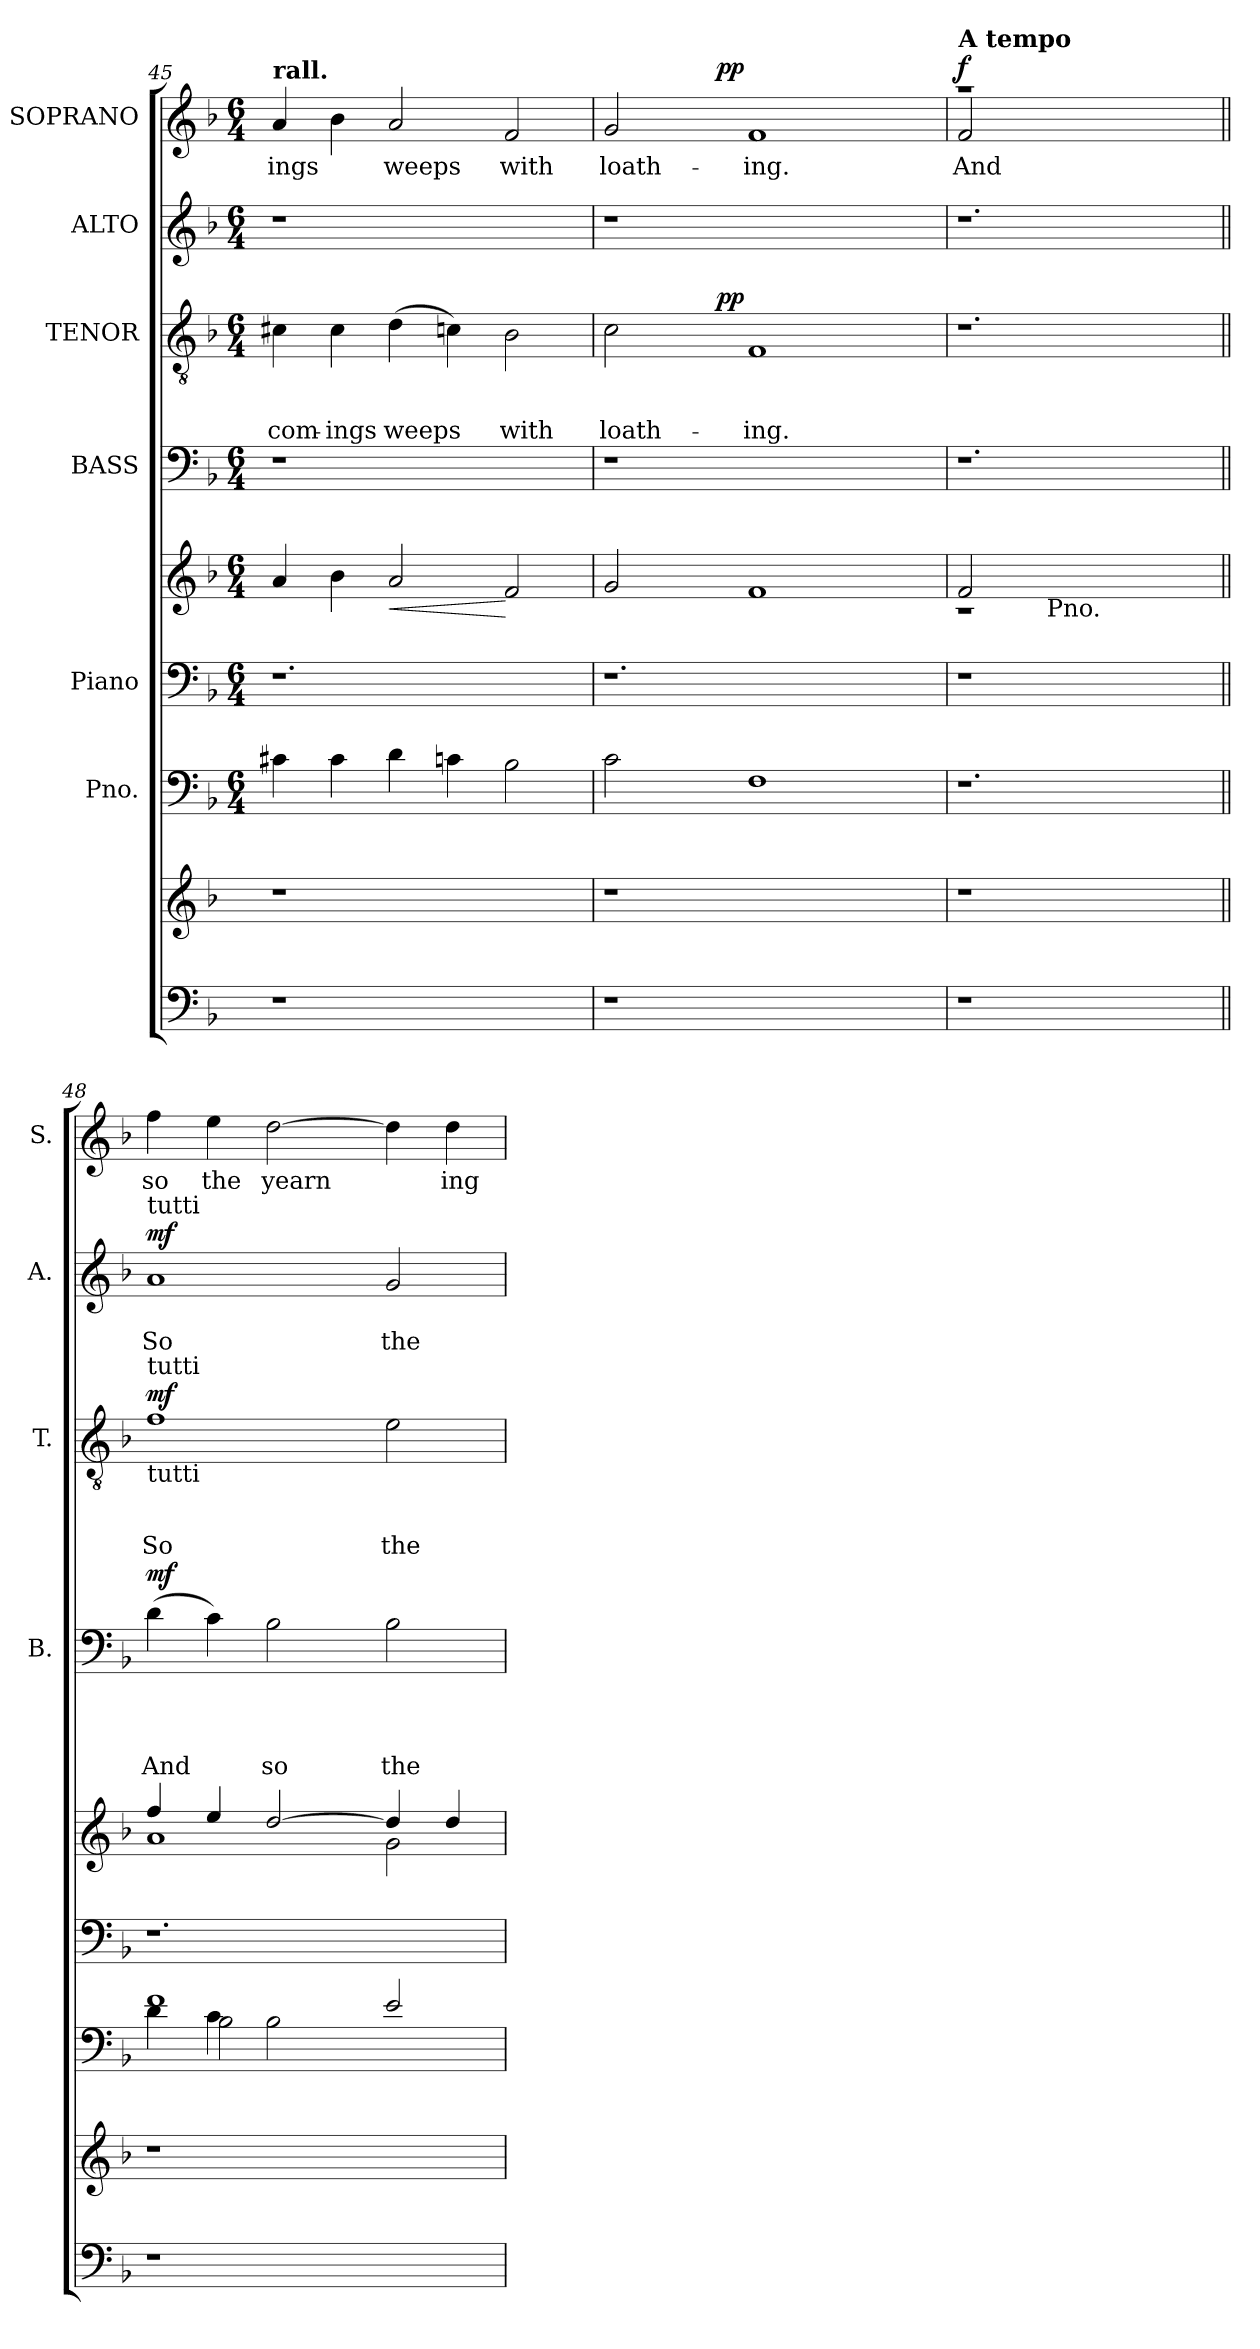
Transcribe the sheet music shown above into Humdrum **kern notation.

**kern	**kern	**kern	**kern	**kern	**dynam	**kern	**text	**text	**text	**text	**dynam	**kern	**text	**text	**text	**dynam	**kern	**text	**text	**dynam	**kern	**text	**dynam
*part8	*part7	*part6	*part5	*part5	*part5	*part4	*part4	*part4	*part4	*part4	*part4	*part3	*part3	*part3	*part3	*part3	*part2	*part2	*part2	*part2	*part1	*part1	*part1
*staff9	*staff8	*staff7	*staff6	*staff5	*staff5/6	*staff4	*staff4	*staff4	*staff4	*staff4	*staff4	*staff3	*staff3	*staff3	*staff3	*staff3	*staff2	*staff2	*staff2	*staff2	*staff1	*staff1	*staff1
*	*	*I"Pno.	*I"Piano	*	*	*I"BASS	*	*	*	*	*	*I"TENOR	*	*	*	*	*I"ALTO	*	*	*	*I"SOPRANO	*	*
*	*	*	*	*	*	*I'B.	*	*	*	*	*	*I'T.	*	*	*	*	*I'A.	*	*	*	*I'S.	*	*
*clefF4	*clefG2	*clefF4	*clefF4	*clefG2	*	*clefF4	*	*	*	*	*	*clefGv2	*	*	*	*	*clefG2	*	*	*	*clefG2	*	*
*k[b-]	*k[b-]	*k[b-]	*k[b-]	*k[b-]	*	*k[b-]	*	*	*	*	*	*k[b-]	*	*	*	*	*k[b-]	*	*	*	*k[b-]	*	*
*F:	*F:	*F:	*F:	*F:	*	*F:	*	*	*	*	*	*F:	*	*	*	*	*F:	*	*	*	*F:	*	*
*	*	*M6/4	*M6/4	*M6/4	*	*M6/4	*	*	*	*	*	*M6/4	*	*	*	*	*M6/4	*	*	*	*M6/4	*	*
=45	=45	=45	=45	=45	=45	=45	=45	=45	=45	=45	=45	=45	=45	=45	=45	=45	=45	=45	=45	=45	=45	=45	=45
!	!	!	!	!	!	!	!	!	!	!	!	!	!	!	!	!	!	!	!	!	!LO:TX:a:B:t=rall.	!	!
!	!	!	!	!	!	!LO:N:vis=1	!	!	!	!	!	!	!	!	!LO:LY:b	!	!LO:N:vis=1	!	!	!	!	!LO:LY:b	!
1r	1r	4c#X\	1.r	4a/	.	1.r	.	.	.	.	.	4c#X\	.	.	com-	.	1.r	.	.	.	4a/	-ings	.
!	!	!	!	!	!	!	!	!	!	!	!	!	!	!	!LO:LY:b:rj	!	!	!	!	!	!	!	!
.	.	4c#\	.	4b-\	.	.	.	.	.	.	.	4c#\	.	.	-ings	.	.	.	.	.	4b-\	.	.
!	!	!	!	!	!LO:HP:b	!	!	!	!	!	!	!	!	!	!LO:LY:b	!	!	!	!	!	!	!LO:LY:b	!
.	.	4d\	.	2a/	<	.	.	.	.	.	.	(>4d\	.	.	weeps	.	.	.	.	.	2a/	weeps	.
.	.	4cn\	.	.	.	.	.	.	.	.	.	4cn\)	.	.	.	.	.	.	.	.	.	.	.
!	!	!	!	!	!	!	!	!	!	!	!	!	!	!	!LO:LY:b	!	!	!	!	!	!	!LO:LY:b	!
2ryy	2ryy	2B-\	.	2f/	[	.	.	.	.	.	.	2B-\	.	.	with	.	.	.	.	.	2f/	with	.
=46	=46	=46	=46	=46	=46	=46	=46	=46	=46	=46	=46	=46	=46	=46	=46	=46	=46	=46	=46	=46	=46	=46	=46
!	!	!	!	!	!	!LO:N:vis=1	!	!	!	!	!	!	!	!	!LO:LY:b	!	!LO:N:vis=1	!	!	!	!	!LO:LY:b	!
*	*	*	*	*	*	*	*	*	*	*	*	*^	*	*	*	*	*	*	*	*	*^	*	*
1r	1r	2c\	1.r	2g/	.	1.r	.	.	.	.	.	2c\	4ryy	.	.	loath-	.	1.r	.	.	.	2g/	4ryy	loath-	.
.	.	.	.	.	.	.	.	.	.	.	.	.	8ryy	.	.	.	.	.	.	.	.	.	8ryy	.	.
.	.	.	.	.	.	.	.	.	.	.	.	.	32ryy	.	.	.	.	.	.	.	.	.	32ryy	.	.
!	!	!	!	!	!	!	!	!	!	!	!	!	!	!	!	!	!LO:DY:a	!	!	!	!	!	!	!	!LO:DY:a
.	.	.	.	.	.	.	.	.	.	.	.	.	1ryy	.	.	.	pp	.	.	.	.	.	1ryy	.	pp
!	!	!	!	!	!	!	!	!	!	!	!	!	!	!	!	!LO:LY:b	!	!	!	!	!	!	!	!LO:LY:b	!
.	.	1F	.	1f	.	.	.	.	.	.	.	1F	.	.	.	-ing.	.	.	.	.	.	1f	.	-ing.	.
2ryy	2ryy	.	.	.	.	.	.	.	.	.	.	.	.	.	.	.	.	.	.	.	.	.	.	.	.
.	.	.	.	.	.	.	.	.	.	.	.	.	16.ryy	.	.	.	.	.	.	.	.	.	16.ryy	.	.
*	*	*	*	*	*	*	*	*	*	*	*	*v	*v	*	*	*	*	*	*	*	*	*	*	*	*
!!LO:PB:g=z	!!
=47	=47	=47	=47	=47	=47	=47	=47	=47	=47	=47	=47	=47	=47	=47	=47	=47	=47	=47	=47	=47	=47	=47	=47	=47
*	*	*	*	*	*	*	*	*	*	*	*	*	*	*	*	*	*	*	*	*	*MM100	*	*	*
*	*	*	*	*^	*	*	*	*	*	*	*	*^	*	*	*	*	*	*	*	*	*	*	*	*
*	*	*	*	*	*^	*	*	*	*	*	*	*	*	*	*	*	*	*	*	*	*	*	*	*	*	*
!	!	!	!	!	!	!	!	!	!	!	!	!	!	!	!	!	!	!	!	!	!	!	!	!LO:TX:a:B:t=A tempo	!	!	!
!	!	!	!	!	!	!	!	!	!	!	!	!	!	!	!	!	!	!	!	!	!	!	!	!	!	!LO:LY:b	!LO:DY:a
*	*	*	*	*	*	*	*	*	*	*	*	*	*	*v	*v	*	*	*	*	*	*	*	*	*	*	*	*
1r	1r	1.r	1r	2ryy	1rc	2f/	.	1.r	.	.	.	.	.	1.r	.	.	.	.	1.r	.	.	.	1raa	2f/	And	f
!	!	!	!	!LO:TX:b:t=Pno.	!	!	!	!	!	!	!	!	!	!	!	!	!	!	!	!	!	!	!	!	!	!
.	.	.	.	2ryy	.	2ryy	.	.	.	.	.	.	.	.	.	.	.	.	.	.	.	.	.	2ryy	.	.
2ryy	2ryy	.	2ryy	2ryy	2ryy	2ryy	.	.	.	.	.	.	.	.	.	.	.	.	.	.	.	.	2ryy	2ryy	.	.
=48||	=48||	=48||	=48||	=48||	=48||	=48||	=48||	=48||	=48||	=48||	=48||	=48||	=48||	=48||	=48||	=48||	=48||	=48||	=48||	=48||	=48||	=48||	=48||	=48||	=48||	=48||
*	*	*^	*	*	*	*	*	*	*	*	*	*	*	*	*	*	*	*	*	*	*	*	*	*	*	*
*	*	*	*^	*	*	*	*	*	*	*	*	*	*	*	*	*	*	*	*	*	*	*	*	*	*	*	*
!	!	!	!	!	!	!	!	!	!	!	!	!	!	!	!	!	!	!	!	!	!LO:TX:a:t=tutti	!	!	!	!	!	!	!
!	!	!	!	!	!	!	!	!	!	!	!	!	!	!	!	!LO:TX:b:t=tutti	!	!	!	!	!	!	!	!	!	!	!	!
!	!	!	!	!	!	!	!	!	!	!	!	!	!	!	!	!LO:TX:a:t=tutti	!	!	!	!	!	!	!	!	!	!	!	!
!	!	!	!	!	!	!	!	!	!	!	!	!	!	!LO:LY:b	!LO:DY:a	!	!	!	!LO:LY:b	!LO:DY:a	!	!	!LO:LY:b	!LO:DY:a	!	!	!LO:LY:b	!
*	*	*	*	*	*	*	*v	*v	*	*	*	*	*	*	*	*	*	*	*	*	*	*	*	*	*v	*v	*	*
1r	1r	1f	4d\	4ryy	1.r	4ff/	1a	.	(>4d\	.	.	.	And	mf	1f	.	.	So	mf	1a	.	So	mf	4ff\	so	.
!	!	!	!	!	!	!	!	!	!	!	!	!	!	!	!	!	!	!	!	!	!	!	!	!	!LO:LY:b	!
.	.	.	4c\	2B-\	.	4ee/	.	.	4c\)	.	.	.	.	.	.	.	.	.	.	.	.	.	.	4ee\	the	.
!	!	!	!	!	!	!	!	!	!	!	!	!	!LO:LY:b	!	!	!	!	!	!	!	!	!	!	!	!LO:LY:b	!
.	.	.	2B-\	.	.	[>2dd/	.	.	2B-\	.	.	.	so	.	.	.	.	.	.	.	.	.	.	[>2dd\	yearn	.
.	.	.	.	2.ryy	.	.	.	.	.	.	.	.	.	.	.	.	.	.	.	.	.	.	.	.	.	.
!	!	!	!	!	!	!	!	!	!	!	!	!	!LO:LY:b	!	!	!	!	!LO:LY:b	!	!	!	!LO:LY:b	!	!	!	!
2ryy	2ryy	2ryy	2e/	.	.	4dd/]	2g\	.	2B-\	.	.	.	the	.	2e\	.	.	the	.	2g/	.	the	.	4dd\]	.	.
!	!	!	!	!	!	!	!	!	!	!	!	!	!	!	!	!	!	!	!	!	!	!	!	!	!LO:LY:b	!
.	.	.	.	.	.	4dd/	.	.	.	.	.	.	.	.	.	.	.	.	.	.	.	.	.	4dd\	ing	.
*	*	*v	*v	*v	*	*v	*v	*	*	*	*	*	*	*	*	*	*	*	*	*	*	*	*	*	*	*
=	=	=	=	=	=	=	=	=	=	=	=	=	=	=	=	=	=	=	=	=	=	=	=
*-	*-	*-	*-	*-	*-	*-	*-	*-	*-	*-	*-	*-	*-	*-	*-	*-	*-	*-	*-	*-	*-	*-	*-
